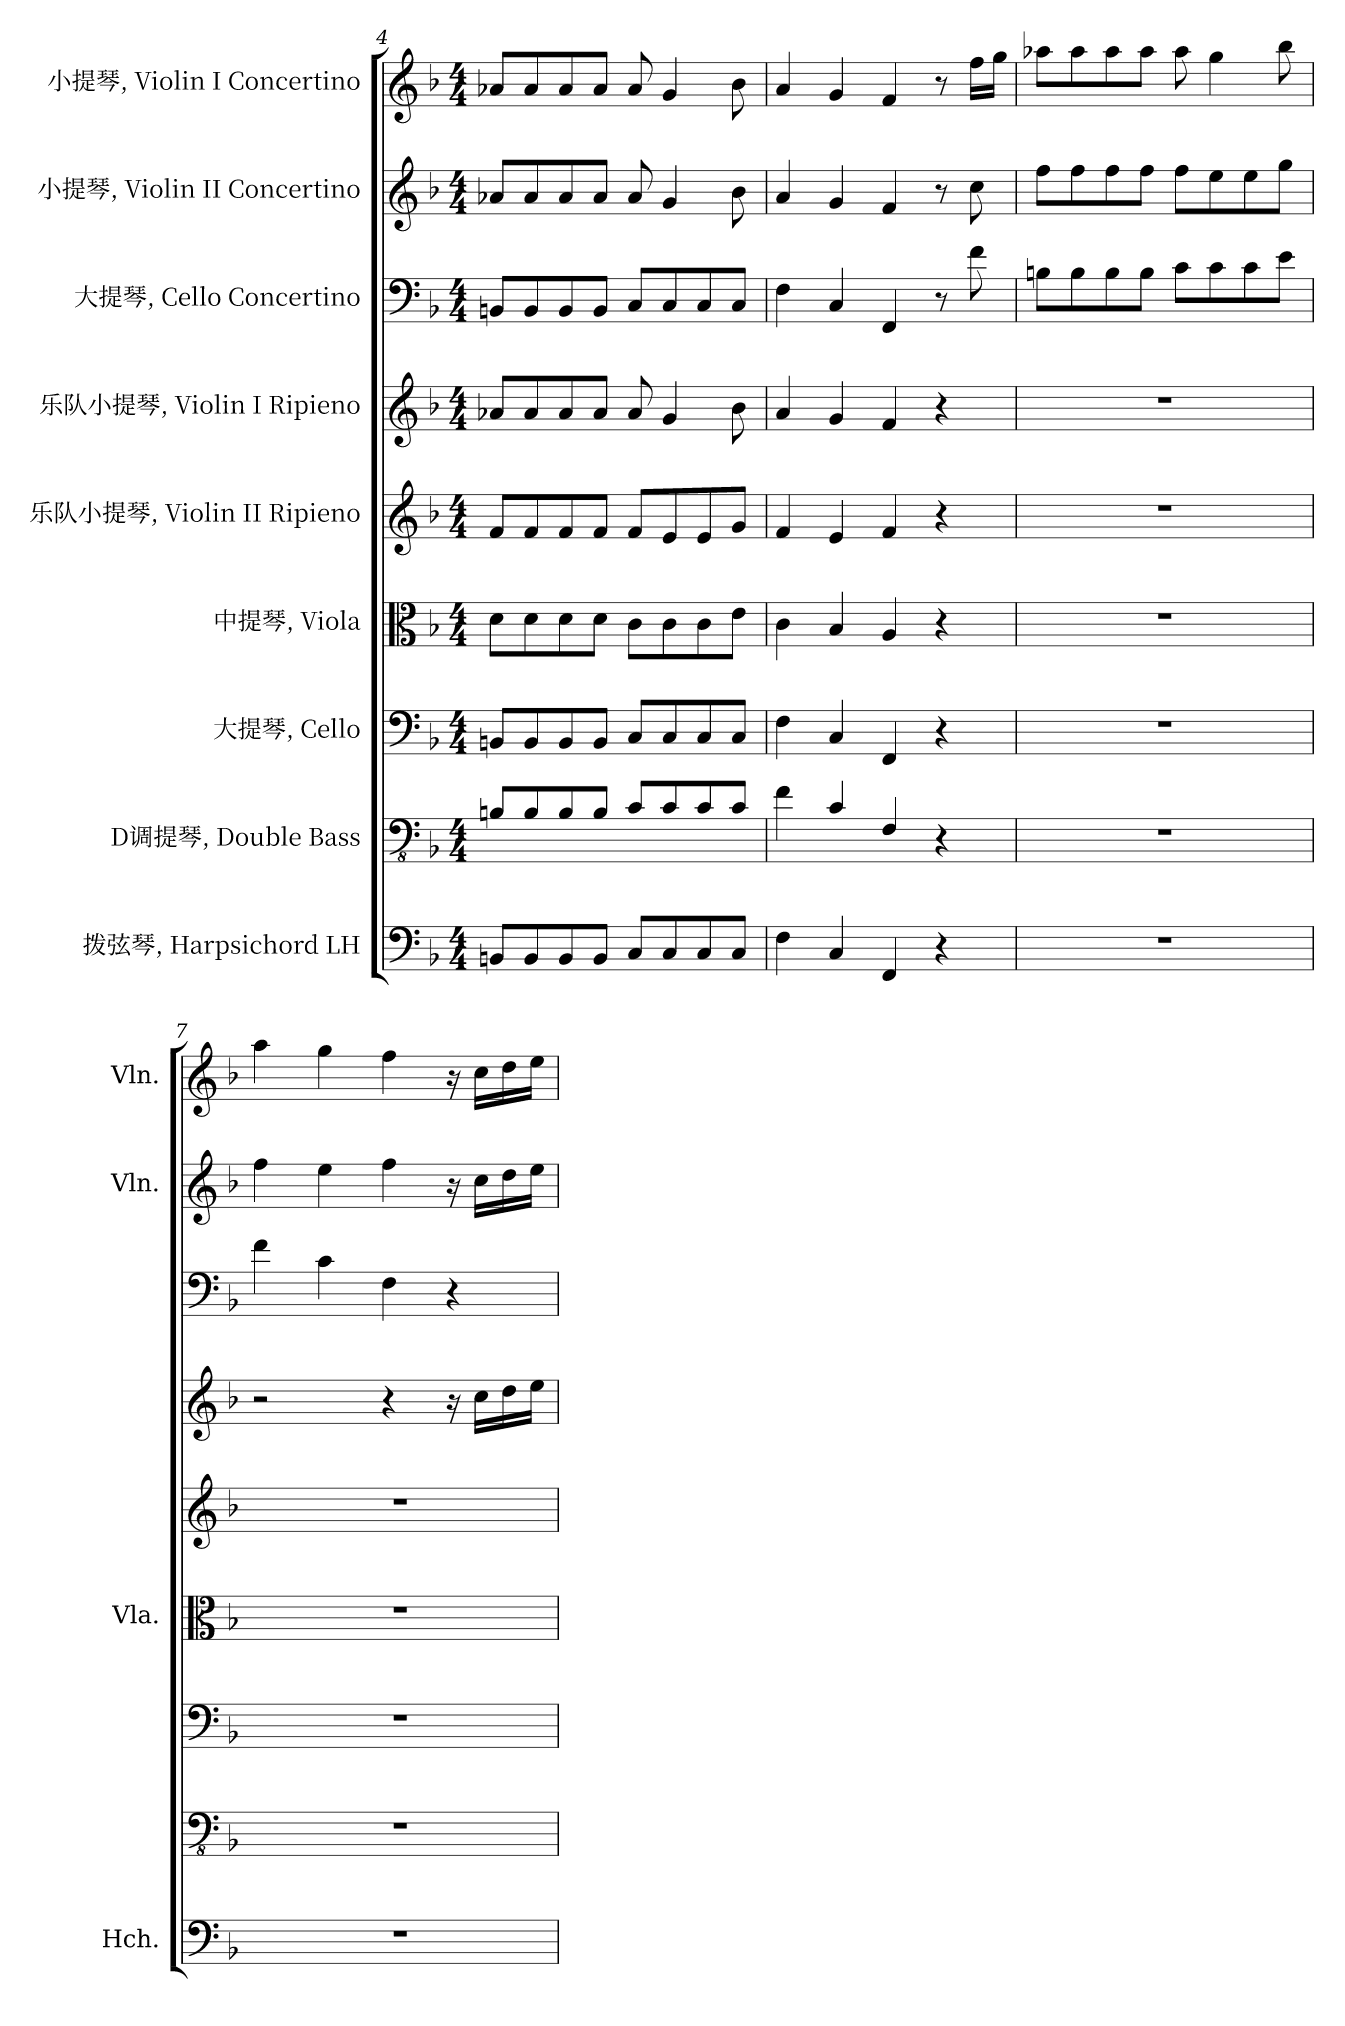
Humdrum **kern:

**kern	**kern	**kern	**kern	**kern	**kern	**kern	**kern	**kern
*part9	*part8	*part7	*part6	*part5	*part4	*part3	*part2	*part1
*staff9	*staff8	*staff7	*staff6	*staff5	*staff4	*staff3	*staff2	*staff1
*I"拨弦琴, Harpsichord LH	*I"D调提琴, Double Bass	*I"大提琴, Cello	*I"中提琴, Viola	*I"乐队小提琴, Violin II Ripieno	*I"乐队小提琴, Violin I Ripieno	*I"大提琴, Cello Concertino	*I"小提琴, Violin II Concertino	*I"小提琴, Violin I Concertino
*I'Hch.	*	*	*I'Vla.	*	*	*	*I'Vln.	*I'Vln.
!!LO:PB:g=z
*clefF4	*clefFv4	*clefF4	*clefC3	*clefG2	*clefG2	*clefF4	*clefG2	*clefG2
*	*ITrd7c12	*	*	*	*	*	*	*
*k[b-]	*k[b-]	*k[b-]	*k[b-]	*k[b-]	*k[b-]	*k[b-]	*k[b-]	*k[b-]
*M4/4	*M4/4	*M4/4	*M4/4	*M4/4	*M4/4	*M4/4	*M4/4	*M4/4
=4	=4	=4	=4	=4	=4	=4	=4	=4
8BBn/L	8BBBn/L	8BBn/L	8d\L	8f/L	8a-X/L	8BBn/L	8a-X/L	8a-X/L
8BB/	8BBB/	8BB/	8d\	8f/	8a-/	8BB/	8a-/	8a-/
8BB/	8BBB/	8BB/	8d\	8f/	8a-/	8BB/	8a-/	8a-/
8BB/J	8BBB/J	8BB/J	8d\J	8f/J	8a-/J	8BB/J	8a-/J	8a-/J
8C/L	8CC/L	8C/L	8c\L	8f/L	8a-/	8C/L	8a-/	8a-/
8C/	8CC/	8C/	8c\	8e/	4g/	8C/	4g/	4g/
8C/	8CC/	8C/	8c\	8e/	.	8C/	.	.
8C/J	8CC/J	8C/J	8e\J	8g/J	8b-\	8C/J	8b-\	8b-\
=5	=5	=5	=5	=5	=5	=5	=5	=5
4F\	4FF\	4F\	4c\	4f/	4a/	4F\	4a/	4a/
4C/	4CC/	4C/	4B-/	4e/	4g/	4C/	4g/	4g/
4FF/	4FFF/	4FF/	4A/	4f/	4f/	4FF/	4f/	4f/
4r	4r	4r	4r	4r	4r	8r	8r	8r
.	.	.	.	.	.	8f\	8cc\	16ff\LL
.	.	.	.	.	.	.	.	16gg\JJ
=6	=6	=6	=6	=6	=6	=6	=6	=6
1r	1r	1r	1r	1r	1r	8Bn\L	8ff\L	8aa-X\L
.	.	.	.	.	.	8B\	8ff\	8aa-\
.	.	.	.	.	.	8B\	8ff\	8aa-\
.	.	.	.	.	.	8B\J	8ff\J	8aa-\J
.	.	.	.	.	.	8c\L	8ff\L	8aa-\
.	.	.	.	.	.	8c\	8ee\	4gg\
.	.	.	.	.	.	8c\	8ee\	.
.	.	.	.	.	.	8e\J	8gg\J	8bb-\
=7	=7	=7	=7	=7	=7	=7	=7	=7
1r	1r	1r	1r	1r	2r	4f\	4ff\	4aa\
.	.	.	.	.	.	4c\	4ee\	4gg\
.	.	.	.	.	4r	4F\	4ff\	4ff\
.	.	.	.	.	16r	4r	16r	16r
.	.	.	.	.	16cc\LL	.	16cc\LL	16cc\LL
.	.	.	.	.	16dd\	.	16dd\	16dd\
.	.	.	.	.	16ee\JJ	.	16ee\JJ	16ee\JJ
=	=	=	=	=	=	=	=	=
*-	*-	*-	*-	*-	*-	*-	*-	*-
